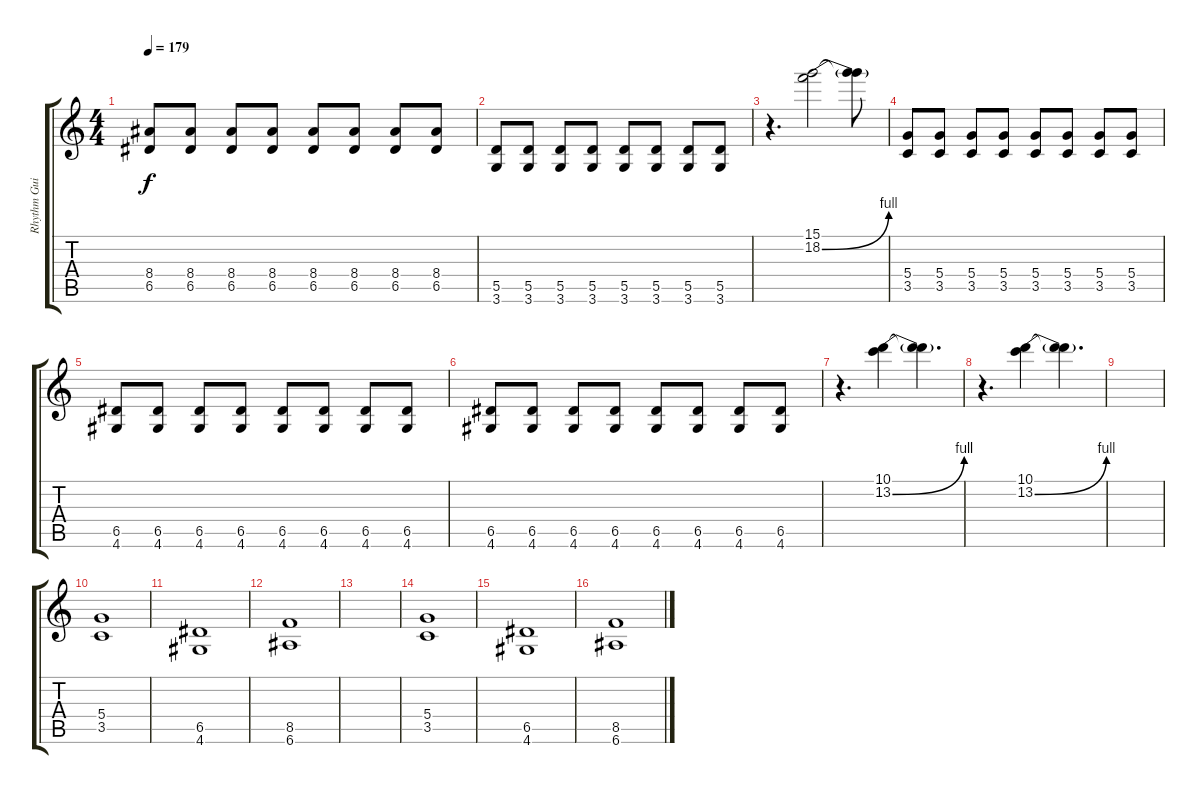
\track ("Rhythm Guitar" "Rhythm Gui") {instrument distortionguitar}
\staff {score tabs}
\tuning (E4 B3 G3 D3 A2 E2) {hide}
\ts (4 4)
\tempo 179
\clef g2
\ks c
(8.4 6.5).8{dy f} (8.4 6.5).8 (8.4 6.5).8 (8.4 6.5).8 (8.4 6.5).8 (8.4 6.5).8 (8.4 6.5).8 (8.4 6.5).8 |
(5.5 3.6).8 (5.5 3.6).8 (5.5 3.6).8 (5.5 3.6).8 (5.5 3.6).8 (5.5 3.6).8 (5.5 3.6).8 (5.5 3.6).8 |
r.4{d} (15.1 18.2{be (bend 0 0 60 4)}).2 (15.1{t} 18.2{t}).8 |
(5.4 3.5).8 (5.4 3.5).8 (5.4 3.5).8 (5.4 3.5).8 (5.4 3.5).8 (5.4 3.5).8 (5.4 3.5).8 (5.4 3.5).8 |
(6.5 4.6).8 (6.5 4.6).8 (6.5 4.6).8 (6.5 4.6).8 (6.5 4.6).8 (6.5 4.6).8 (6.5 4.6).8 (6.5 4.6).8 |
(6.5 4.6).8 (6.5 4.6).8 (6.5 4.6).8 (6.5 4.6).8 (6.5 4.6).8 (6.5 4.6).8 (6.5 4.6).8 (6.5 4.6).8 |
r.4{d} (10.1 13.2{be (bend 0 0 60 4)}).4 (10.1{t} 13.2{t}).4{d} |
r.4{d} (10.1 13.2{be (bend 0 0 60 4)}).4 (10.1{t} 13.2{t}).4{d} |
|
(5.4 3.5).1 |
(6.5 4.6).1 |
(8.5 6.6).1 |
|
(5.4 3.5).1 |
(6.5 4.6).1 |
(8.5 6.6).1
